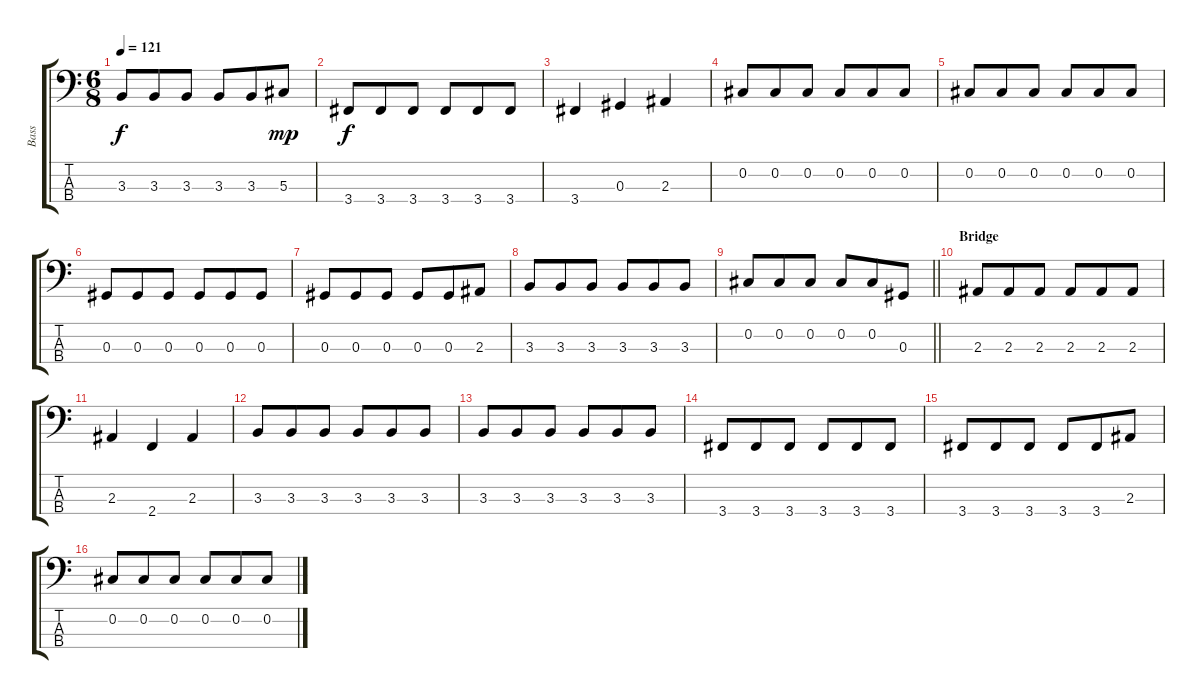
\track ("Bass" "Bass") {instrument electricbassfinger}
\staff {score tabs}
\tuning (Gb2 Db2 Ab1 Eb1) {hide}
\ts (6 8)
\tempo 121
\clef f4
\ks c
3.3.8{dy f} 3.3.8 3.3.8 3.3.8 3.3.8 5.3.8{dy mp} |
3.4.8{dy f} 3.4.8 3.4.8 3.4.8 3.4.8 3.4.8 |
3.4.4 0.3.4 2.3.4 |
0.2.8 0.2.8 0.2.8 0.2.8 0.2.8 0.2.8 |
0.2.8 0.2.8 0.2.8 0.2.8 0.2.8 0.2.8 |
0.3.8 0.3.8 0.3.8 0.3.8 0.3.8 0.3.8 |
0.3.8 0.3.8 0.3.8 0.3.8 0.3.8 2.3.8 |
3.3.8 3.3.8 3.3.8 3.3.8 3.3.8 3.3.8 |
\barLineRight lightlight
0.2.8 0.2.8 0.2.8 0.2.8 0.2.8 0.3.8 |
\section ("" "Bridge")
2.3.8 2.3.8 2.3.8 2.3.8 2.3.8 2.3.8 |
2.3.4 2.4.4 2.3.4 |
3.3.8 3.3.8 3.3.8 3.3.8 3.3.8 3.3.8 |
3.3.8 3.3.8 3.3.8 3.3.8 3.3.8 3.3.8 |
3.4.8 3.4.8 3.4.8 3.4.8 3.4.8 3.4.8 |
3.4.8 3.4.8 3.4.8 3.4.8 3.4.8 2.3.8 |
0.2.8 0.2.8 0.2.8 0.2.8 0.2.8 0.2.8
